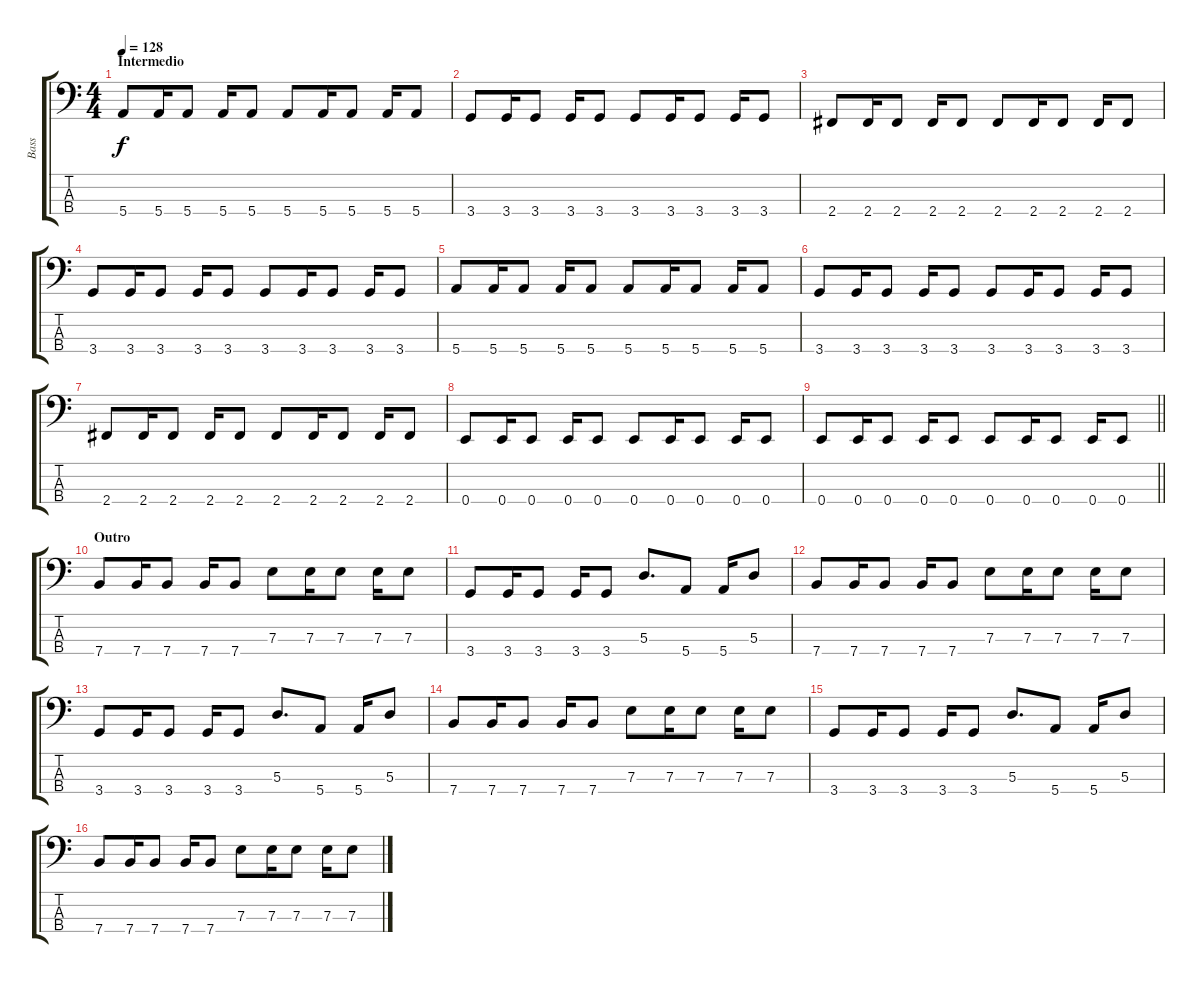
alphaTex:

\track ("Bass" "Bass") {instrument electricbassfinger}
\staff {score tabs}
\tuning (G2 D2 A1 E1) {hide}
\ts (4 4)
\section ("" "Intermedio")
\tempo 128
\clef f4
\ks c
5.4.8{dy f} 5.4.16 5.4.8 5.4.16 5.4.8 5.4.8 5.4.16 5.4.8 5.4.16 5.4.8 |
3.4.8 3.4.16 3.4.8 3.4.16 3.4.8 3.4.8 3.4.16 3.4.8 3.4.16 3.4.8 |
2.4.8 2.4.16 2.4.8 2.4.16 2.4.8 2.4.8 2.4.16 2.4.8 2.4.16 2.4.8 |
3.4.8 3.4.16 3.4.8 3.4.16 3.4.8 3.4.8 3.4.16 3.4.8 3.4.16 3.4.8 |
5.4.8 5.4.16 5.4.8 5.4.16 5.4.8 5.4.8 5.4.16 5.4.8 5.4.16 5.4.8 |
3.4.8 3.4.16 3.4.8 3.4.16 3.4.8 3.4.8 3.4.16 3.4.8 3.4.16 3.4.8 |
2.4.8 2.4.16 2.4.8 2.4.16 2.4.8 2.4.8 2.4.16 2.4.8 2.4.16 2.4.8 |
0.4.8 0.4.16 0.4.8 0.4.16 0.4.8 0.4.8 0.4.16 0.4.8 0.4.16 0.4.8 |
\barLineRight lightlight
0.4.8 0.4.16 0.4.8 0.4.16 0.4.8 0.4.8 0.4.16 0.4.8 0.4.16 0.4.8 |
\section ("" "Outro")
7.4.8 7.4.16 7.4.8 7.4.16 7.4.8 7.3.8 7.3.16 7.3.8 7.3.16 7.3.8 |
3.4.8 3.4.16 3.4.8 3.4.16 3.4.8 5.3.8{d} 5.4.8 5.4.16 5.3.8 |
7.4.8 7.4.16 7.4.8 7.4.16 7.4.8 7.3.8 7.3.16 7.3.8 7.3.16 7.3.8 |
3.4.8 3.4.16 3.4.8 3.4.16 3.4.8 5.3.8{d} 5.4.8 5.4.16 5.3.8 |
7.4.8 7.4.16 7.4.8 7.4.16 7.4.8 7.3.8 7.3.16 7.3.8 7.3.16 7.3.8 |
3.4.8 3.4.16 3.4.8 3.4.16 3.4.8 5.3.8{d} 5.4.8 5.4.16 5.3.8 |
7.4.8 7.4.16 7.4.8 7.4.16 7.4.8 7.3.8 7.3.16 7.3.8 7.3.16 7.3.8
